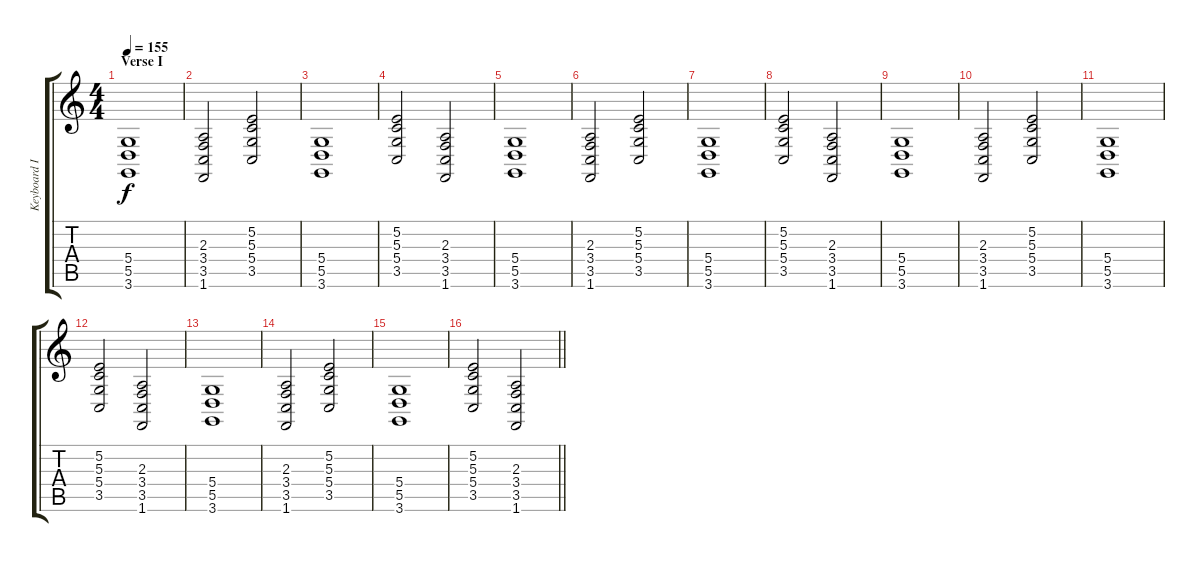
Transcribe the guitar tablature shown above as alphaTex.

\track ("Keyboard I" "Keyboard I") {instrument churchorgan}
\staff {score tabs}
\tuning (E4 B3 G3 D3 A2 E2) {hide}
\ts (4 4)
\section ("" "Verse I")
\tempo 155
\clef g2
\ks c
(5.4 5.5 3.6).1{dy f} |
(2.3 3.4 3.5 1.6).2 (5.2 5.3 5.4 3.5).2 |
(5.4 5.5 3.6).1 |
(5.2 5.3 5.4 3.5).2 (2.3 3.4 3.5 1.6).2 |
(5.4 5.5 3.6).1 |
(2.3 3.4 3.5 1.6).2 (5.2 5.3 5.4 3.5).2 |
(5.4 5.5 3.6).1 |
(5.2 5.3 5.4 3.5).2 (2.3 3.4 3.5 1.6).2 |
(5.4 5.5 3.6).1 |
(2.3 3.4 3.5 1.6).2 (5.2 5.3 5.4 3.5).2 |
(5.4 5.5 3.6).1 |
(5.2 5.3 5.4 3.5).2 (2.3 3.4 3.5 1.6).2 |
(5.4 5.5 3.6).1 |
(2.3 3.4 3.5 1.6).2 (5.2 5.3 5.4 3.5).2 |
(5.4 5.5 3.6).1 |
\barLineRight lightlight
(5.2 5.3 5.4 3.5).2 (2.3 3.4 3.5 1.6).2
